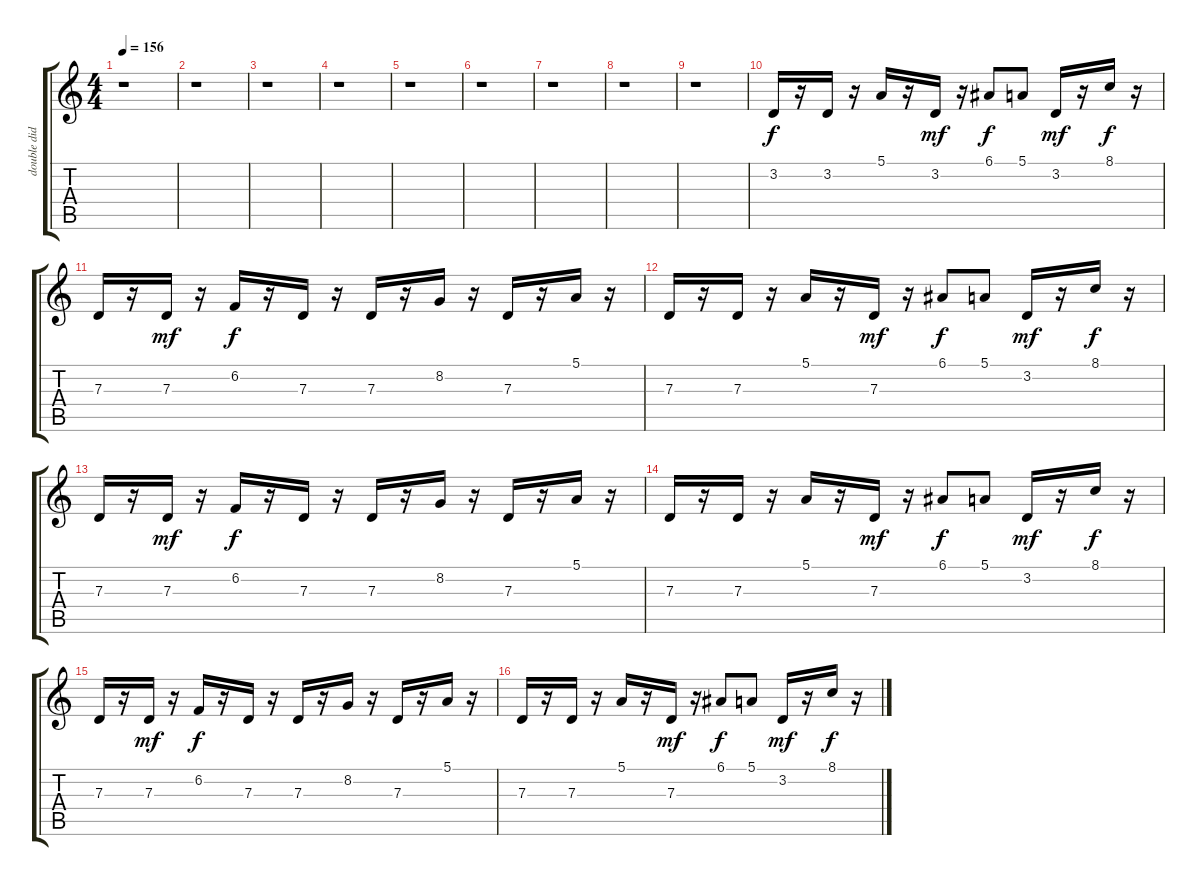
\track ("double didi" "double did") {instrument dulcimer}
\staff {score tabs}
\tuning (E4 B3 G3 D3 A2 E2) {hide}
\ts (4 4)
\tempo 156
\clef g2
\ks c
r.1{dy f} |
r.1 |
r.1 |
r.1 |
r.1 |
r.1 |
r.1 |
r.1 |
r.1 |
3.2.16 r.16 3.2.16 r.16 5.1.16 r.16 3.2.16{dy mf} r.16 6.1.8{dy f} 5.1.8 3.2.16{dy mf} r.16 8.1.16{dy f} r.16 |
7.3.16 r.16 7.3.16{dy mf} r.16 6.2.16{dy f} r.16 7.3.16 r.16 7.3.16 r.16 8.2.16 r.16 7.3.16 r.16 5.1.16 r.16 |
7.3.16 r.16 7.3.16 r.16 5.1.16 r.16 7.3.16{dy mf} r.16 6.1.8{dy f} 5.1.8 3.2.16{dy mf} r.16 8.1.16{dy f} r.16 |
7.3.16 r.16 7.3.16{dy mf} r.16 6.2.16{dy f} r.16 7.3.16 r.16 7.3.16 r.16 8.2.16 r.16 7.3.16 r.16 5.1.16 r.16 |
7.3.16 r.16 7.3.16 r.16 5.1.16 r.16 7.3.16{dy mf} r.16 6.1.8{dy f} 5.1.8 3.2.16{dy mf} r.16 8.1.16{dy f} r.16 |
7.3.16 r.16 7.3.16{dy mf} r.16 6.2.16{dy f} r.16 7.3.16 r.16 7.3.16 r.16 8.2.16 r.16 7.3.16 r.16 5.1.16 r.16 |
7.3.16 r.16 7.3.16 r.16 5.1.16 r.16 7.3.16{dy mf} r.16 6.1.8{dy f} 5.1.8 3.2.16{dy mf} r.16 8.1.16{dy f} r.16
